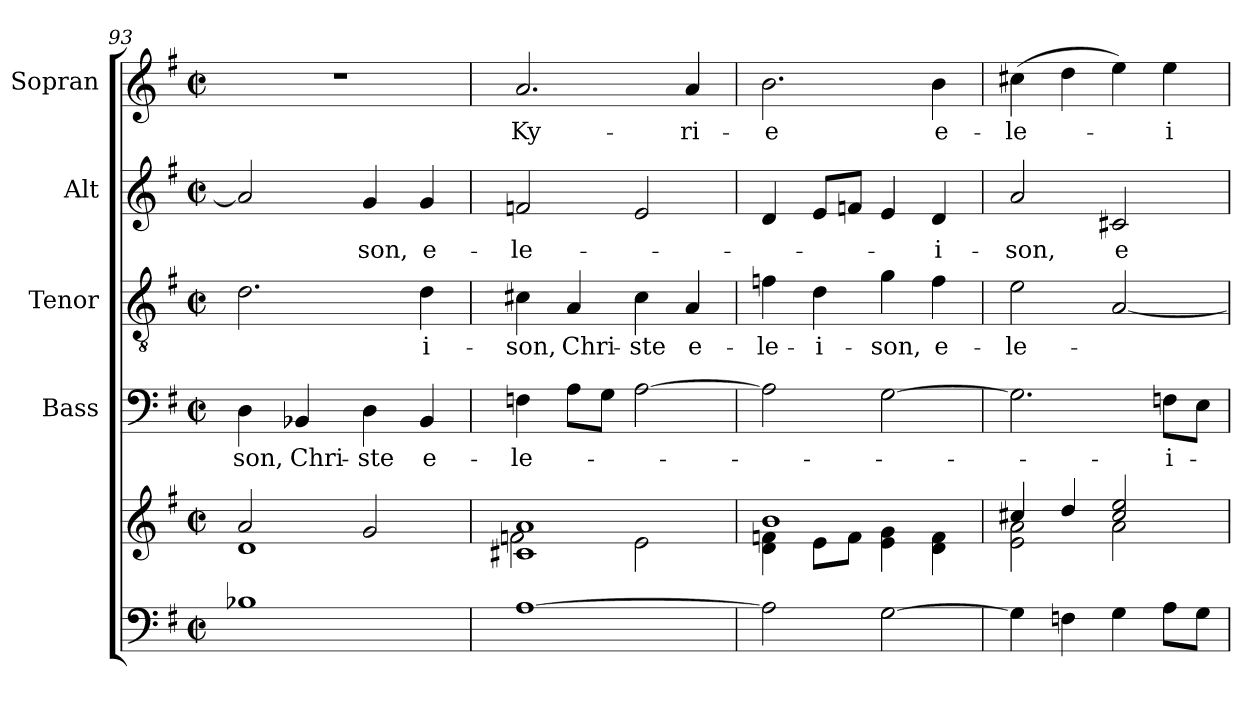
**kern	**kern	**kern	**text	**kern	**text	**kern	**text	**kern	**text
*part5	*part5	*part4	*part4	*part3	*part3	*part2	*part2	*part1	*part1
*staff6	*staff5	*staff4	*staff4	*staff3	*staff3	*staff2	*staff2	*staff1	*staff1
*	*	*I"Bass	*	*I"Tenor	*	*I"Alt	*	*I"Sopran	*
*	*	*I'B.	*	*I'T.	*	*I'A.	*	*I'S.	*
*clefF4	*clefG2	*clefF4	*	*clefGv2	*	*clefG2	*	*clefG2	*
*k[f#]	*k[f#]	*k[f#]	*	*k[f#]	*	*k[f#]	*	*k[f#]	*
*G:	*G:	*G:	*	*G:	*	*G:	*	*G:	*
*M2/2	*M2/2	*M2/2	*	*M2/2	*	*M2/2	*	*M2/2	*
*met(c|)	*met(c|)	*met(c|)	*	*met(c|)	*	*met(c|)	*	*met(c|)	*
=93	=93	=93	=93	=93	=93	=93	=93	=93	=93
*	*^	*	*	*	*	*	*	*	*
!	!	!	!	!LO:LY:b	!	!	!	!	!	!
1B-X	2a/	1d	4D\	-son,	2.d\	.	2a/]	.	1r	.
!	!	!	!	!LO:LY:b	!	!	!	!	!	!
.	.	.	4BB-X/	Chri-	.	.	.	.	.	.
!	!	!	!	!LO:LY:b	!	!	!	!LO:LY:b	!	!
.	2g/	.	4D\	-ste	.	.	4g/	-son,	.	.
!	!	!	!	!LO:LY:b	!	!LO:LY:b	!	!LO:LY:b	!	!
.	.	.	4BB-/	e-	4d\	-i-	4g/	e-	.	.
=94	=94	=94	=94	=94	=94	=94	=94	=94	=94	=94
!	!	!	!	!LO:LY:b	!	!LO:LY:b	!	!LO:LY:b	!	!LO:LY:b
[1A	1c#X 1a	2fn\	4Fn\	-le-	4c#X\	-son,	2fn/	-le-	2.a/	Ky-
!	!	!	!	!	!	!LO:LY:b	!	!	!	!
.	.	.	8A\L	.	4A/	Chri-	.	.	.	.
.	.	.	8G\J	.	.	.	.	.	.	.
!	!	!	!	!	!	!LO:LY:b	!	!	!	!
.	.	2e\	[2A\	.	4c#\	-ste	2e/	.	.	.
!	!	!	!	!	!	!LO:LY:b	!	!	!	!LO:LY:b
.	.	.	.	.	4A/	e-	.	.	4a/	-ri-
=95	=95	=95	=95	=95	=95	=95	=95	=95	=95	=95
!	!	!	!	!	!	!LO:LY:b	!	!	!	!LO:LY:b
2A\]	1b	4d\ 4fn\	2A\]	.	4fn\	-le-	4d/	.	2.b\	-e
!	!	!	!	!	!	!LO:LY:b	!	!	!	!
.	.	8e\L	.	.	4d\	-i-	8e/L	.	.	.
.	.	8f\J	.	.	.	.	8fn/J	.	.	.
!	!	!	!	!	!	!LO:LY:b	!	!	!	!
[2G\	.	4e\ 4g\	[2G\	.	4g\	-son,	4e/	.	.	.
!	!	!	!	!	!	!LO:LY:b	!	!LO:LY:b	!	!LO:LY:b
.	.	4d\ 4f\	.	.	4f\	e-	4d/	-i-	4b\	e-
=96	=96	=96	=96	=96	=96	=96	=96	=96	=96	=96
!	!	!	!	!	!	!LO:LY:b	!	!LO:LY:b	!	!LO:LY:b
4G\]	4cc#X/	2e\ 2a\	2.G\]	.	2e\	-le-	2a/	-son,	(>4cc#X\	-le-
4Fn\	4dd/	.	.	.	.	.	.	.	4dd\	.
!	!	!	!	!	!	!	!	!LO:LY:b	!	!
4G\	2cc#/ 2ee/	2a\	.	.	[2A/	.	2c#X/	e-	4ee\)	.
!	!	!	!	!LO:LY:b	!	!	!	!	!	!LO:LY:b
8A\L	.	.	8Fn\L	-i-	.	.	.	.	4ee\	-i-
8G\J	.	.	8E\J	.	.	.	.	.	.	.
*	*v	*v	*	*	*	*	*	*	*	*
=	=	=	=	=	=	=	=	=	=
*-	*-	*-	*-	*-	*-	*-	*-	*-	*-
